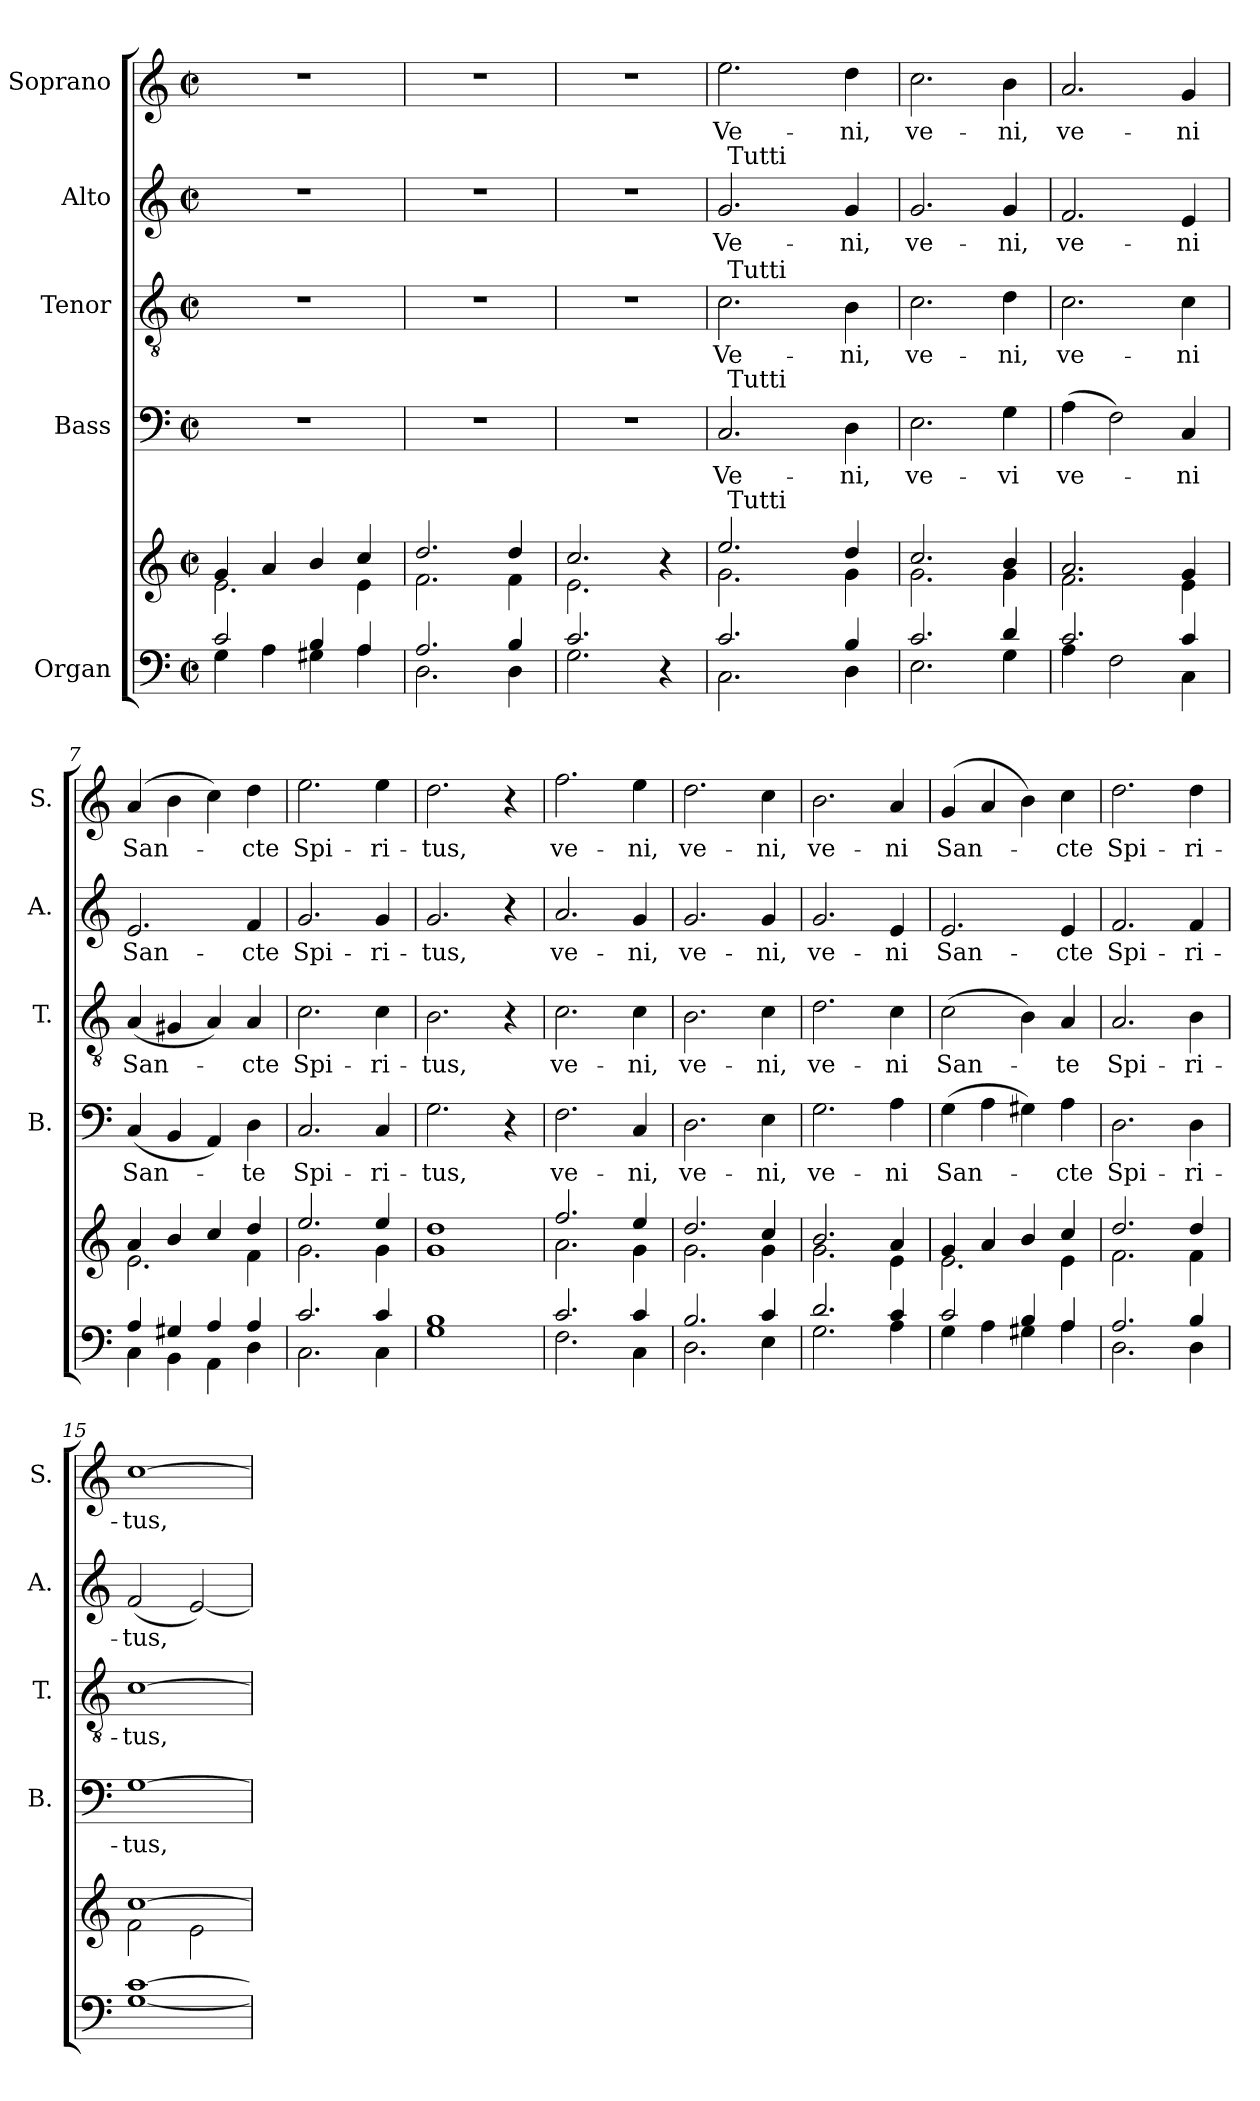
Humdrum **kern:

**kern	**kern	**kern	**text	**kern	**text	**kern	**text	**kern	**text
*part5	*part5	*part4	*part4	*part3	*part3	*part2	*part2	*part1	*part1
*staff6	*staff5	*staff4	*staff4	*staff3	*staff3	*staff2	*staff2	*staff1	*staff1
*I"Organ	*	*I"Bass	*	*I"Tenor	*	*I"Alto	*	*I"Soprano	*
*	*	*I'B.	*	*I'T.	*	*I'A.	*	*I'S.	*
!!LO:PB:g=z
*stria5	*stria5	*stria5	*	*stria5	*	*stria5	*	*stria5	*
*clefF4	*clefG2	*clefF4	*	*clefGv2	*	*clefG2	*	*clefG2	*
*M2/2	*M2/2	*M2/2	*	*M2/2	*	*M2/2	*	*M2/2	*
*met(c|)	*met(c|)	*met(c|)	*	*met(c|)	*	*met(c|)	*	*met(c|)	*
=1	=1	=1	=1	=1	=1	=1	=1	=1	=1
*^	*^	*	*	*	*	*	*	*	*
2c/	4G\	4g/	2.e\	1r	.	1r	.	1r	.	1r	.
.	4A\	4a/	.	.	.	.	.	.	.	.	.
4B/	4G#X\	4b/	.	.	.	.	.	.	.	.	.
4A/	4A\	4cc/	4e\	.	.	.	.	.	.	.	.
=2	=2	=2	=2	=2	=2	=2	=2	=2	=2	=2	=2
2.A/	2.D\	2.dd/	2.f\	1r	.	1r	.	1r	.	1r	.
4B/	4D\	4dd/	4f\	.	.	.	.	.	.	.	.
=3	=3	=3	=3	=3	=3	=3	=3	=3	=3	=3	=3
2.c/	2.G\	2.cc/	2.e\	1r	.	1r	.	1r	.	1r	.
4r	4ryy	4r	4ryy	.	.	.	.	.	.	.	.
=4	=4	=4	=4	=4	=4	=4	=4	=4	=4	=4	=4
!	!	!	!	!	!LO:LY:b:cj	!	!LO:LY:b:cj	!	!LO:LY:b:cj	!	!LO:LY:b:cj
*	*	*	*^	*^	*	*^	*	*^	*	*	*
2.c/	2.C\	2.ee/	2.g\	64ryy	2.C/	64ryy	Ve-	2.c\	64ryy	Ve-	2.g/	64ryy	Ve-	2.ee\	Ve-
!	!	!	!	!	!	!	!	!	!	!	!	!LO:TX:a:t=Tutti	!	!	!
!	!	!	!	!	!	!	!	!	!LO:TX:a:t=Tutti	!	!	!	!	!	!
!	!	!	!	!	!	!LO:TX:a:t=Tutti	!	!	!	!	!	!	!	!	!
!	!	!	!	!LO:TX:a:t=Tutti	!	!	!	!	!	!	!	!	!	!	!
.	.	.	.	2ryy	.	2ryy	.	.	2ryy	.	.	2ryy	.	.	.
.	.	.	.	4ryy	.	4ryy	.	.	4ryy	.	.	4ryy	.	.	.
!	!	!	!	!	!	!	!LO:LY:b:cj	!	!	!LO:LY:b:cj	!	!	!LO:LY:b:cj	!	!LO:LY:b:cj
4B/	4D\	4dd/	4g\	.	4D\	.	-ni,	4B\	.	-ni,	4g/	.	-ni,	4dd\	-ni,
.	.	.	.	8...ryy	.	8...ryy	.	.	8...ryy	.	.	8...ryy	.	.	.
=5	=5	=5	=5	=5	=5	=5	=5	=5	=5	=5	=5	=5	=5	=5	=5
!	!	!	!	!	!	!	!LO:LY:b:cj	!	!	!LO:LY:b:cj	!	!	!LO:LY:b:cj	!	!LO:LY:b:cj
*	*	*	*v	*v	*	*	*	*v	*v	*	*v	*v	*	*	*
*	*	*	*	*v	*v	*	*	*	*	*	*	*
2.c/	2.E\	2.cc/	2.g\	2.E\	ve-	2.c\	ve-	2.g/	ve-	2.cc\	ve-
!	!	!	!	!	!LO:LY:b:cj	!	!LO:LY:b:cj	!	!LO:LY:b:cj	!	!LO:LY:b:cj
4d/	4G\	4b/	4g\	4G\	-vi	4d\	-ni,	4g/	-ni,	4b\	-ni,
=6	=6	=6	=6	=6	=6	=6	=6	=6	=6	=6	=6
!	!	!	!	!	!LO:LY:b:cj	!	!LO:LY:b:cj	!	!LO:LY:b:cj	!	!LO:LY:b:cj
2.c/	4A\	2.a/	2.f\	(>4A\	ve-	2.c\	ve-	2.f/	ve-	2.a/	ve-
.	2F\	.	.	2F\)	.	.	.	.	.	.	.
!	!	!	!	!	!LO:LY:b:cj	!	!LO:LY:b:cj	!	!LO:LY:b:cj	!	!LO:LY:b:cj
4c/	4C\	4g/	4e\	4C/	-ni	4c\	-ni	4e/	-ni	4g/	-ni
=7	=7	=7	=7	=7	=7	=7	=7	=7	=7	=7	=7
!	!	!	!	!	!LO:LY:b:cj	!	!LO:LY:b:cj	!	!LO:LY:b:cj	!	!LO:LY:b:cj
4A/	4C\	4a/	2.e\	(<4C/	San-	(<4A/	San-	2.e/	San-	(>4a/	San-
4G#X/	4BB\	4b/	.	4BB/	.	4G#X/	.	.	.	4b\	.
4A/	4AA\	4cc/	.	4AA/)	.	4A/)	.	.	.	4cc\)	.
!	!	!	!	!	!LO:LY:b:cj	!	!LO:LY:b:cj	!	!LO:LY:b:cj	!	!LO:LY:b:cj
4A/	4D\	4dd/	4f\	4D\	-te	4A/	-cte	4f/	-cte	4dd\	-cte
=8	=8	=8	=8	=8	=8	=8	=8	=8	=8	=8	=8
!	!	!	!	!	!LO:LY:b:cj	!	!LO:LY:b:cj	!	!LO:LY:b:cj	!	!LO:LY:b:cj
2.c/	2.C\	2.ee/	2.g\	2.C/	Spi-	2.c\	Spi-	2.g/	Spi-	2.ee\	Spi-
!	!	!	!	!	!LO:LY:b:cj	!	!LO:LY:b:cj	!	!LO:LY:b:cj	!	!LO:LY:b:cj
4c/	4C\	4ee/	4g\	4C/	-ri-	4c\	-ri-	4g/	-ri-	4ee\	-ri-
=9	=9	=9	=9	=9	=9	=9	=9	=9	=9	=9	=9
!	!	!	!	!	!LO:LY:b:cj	!	!LO:LY:b:cj	!	!LO:LY:b:cj	!	!LO:LY:b:cj
*v	*v	*	*	*	*	*	*	*	*	*	*
*	*v	*v	*	*	*	*	*	*	*	*
1B 1G	1g 1dd	2.G\	-tus,	2.B\	-tus,	2.g/	-tus,	2.dd\	-tus,
.	.	4r	.	4r	.	4r	.	4r	.
!!LO:PB:g=z
=10	=10	=10	=10	=10	=10	=10	=10	=10	=10
*^	*^	*	*	*	*	*	*	*	*
!	!	!	!	!	!LO:LY:b:cj	!	!LO:LY:b:cj	!	!LO:LY:b:cj	!	!LO:LY:b:cj
2.c/	2.F\	2.ff/	2.a\	2.F\	ve-	2.c\	ve-	2.a/	ve-	2.ff\	ve-
!	!	!	!	!	!LO:LY:b:cj	!	!LO:LY:b:cj	!	!LO:LY:b:cj	!	!LO:LY:b:cj
4c/	4C\	4ee/	4g\	4C/	-ni,	4c\	-ni,	4g/	-ni,	4ee\	-ni,
=11	=11	=11	=11	=11	=11	=11	=11	=11	=11	=11	=11
!	!	!	!	!	!LO:LY:b:cj	!	!LO:LY:b:cj	!	!LO:LY:b:cj	!	!LO:LY:b:cj
2.B/	2.D\	2.dd/	2.g\	2.D\	ve-	2.B\	ve-	2.g/	ve-	2.dd\	ve-
!	!	!	!	!	!LO:LY:b:cj	!	!LO:LY:b:cj	!	!LO:LY:b:cj	!	!LO:LY:b:cj
4c/	4E\	4cc/	4g\	4E\	-ni,	4c\	-ni,	4g/	-ni,	4cc\	-ni,
=12	=12	=12	=12	=12	=12	=12	=12	=12	=12	=12	=12
!	!	!	!	!	!LO:LY:b:cj	!	!LO:LY:b:cj	!	!LO:LY:b:cj	!	!LO:LY:b:cj
2.d/	2.G\	2.b/	2.g\	2.G\	ve-	2.d\	ve-	2.g/	ve-	2.b\	ve-
!	!	!	!	!	!LO:LY:b:cj	!	!LO:LY:b:cj	!	!LO:LY:b:cj	!	!LO:LY:b:cj
4c/	4A\	4a/	4e\	4A\	-ni	4c\	-ni	4e/	-ni	4a/	-ni
=13	=13	=13	=13	=13	=13	=13	=13	=13	=13	=13	=13
!	!	!	!	!	!LO:LY:b:cj	!	!LO:LY:b:cj	!	!LO:LY:b:cj	!	!LO:LY:b:cj
2c/	4G\	4g/	2.e\	(>4G\	San-	(>2c\	San-	2.e/	San-	(>4g/	San-
.	4A\	4a/	.	4A\	.	.	.	.	.	4a/	.
4B/	4G#X\	4b/	.	4G#X\)	.	4B\)	.	.	.	4b\)	.
!	!	!	!	!	!LO:LY:b:cj	!	!LO:LY:b:cj	!	!LO:LY:b:cj	!	!LO:LY:b:cj
4A/	4A\	4cc/	4e\	4A\	-cte	4A/	-te	4e/	-cte	4cc\	-cte
=14	=14	=14	=14	=14	=14	=14	=14	=14	=14	=14	=14
!	!	!	!	!	!LO:LY:b:cj	!	!LO:LY:b:cj	!	!LO:LY:b:cj	!	!LO:LY:b:cj
2.A/	2.D\	2.dd/	2.f\	2.D\	Spi-	2.A/	Spi-	2.f/	Spi-	2.dd\	Spi-
!	!	!	!	!	!LO:LY:b:cj	!	!LO:LY:b:cj	!	!LO:LY:b:cj	!	!LO:LY:b:cj
4B/	4D\	4dd/	4f\	4D\	-ri-	4B\	-ri-	4f/	-ri-	4dd\	-ri-
=15	=15	=15	=15	=15	=15	=15	=15	=15	=15	=15	=15
!	!	!	!	!	!LO:LY:b:cj	!	!LO:LY:b:cj	!	!LO:LY:b:cj	!	!LO:LY:b:cj
*v	*v	*	*	*	*	*	*	*	*	*	*
[>1c [<1G	[>1cc	2f\	[>1G	-tus,	[>1c	-tus,	(<2f/	-tus,	[>1cc	-tus,
.	.	2e\	.	.	.	.	[<2e/)	.	.	.
*	*v	*v	*	*	*	*	*	*	*	*
=	=	=	=	=	=	=	=	=	=
*-	*-	*-	*-	*-	*-	*-	*-	*-	*-
